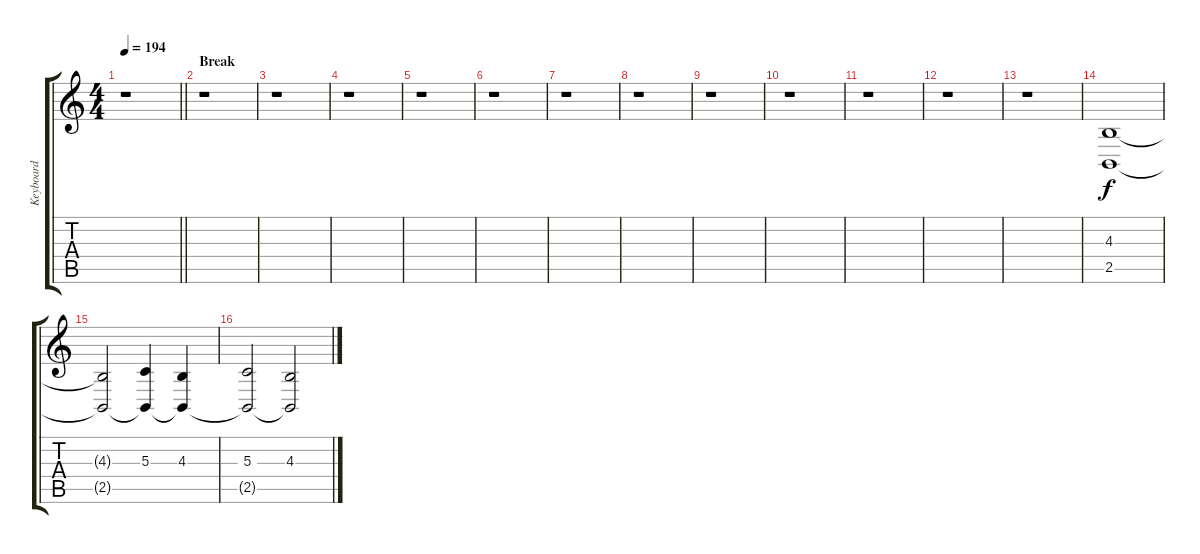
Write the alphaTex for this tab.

\track ("Keyboard" "Keyboard") {instrument lead2sawtooth}
\staff {score tabs}
\tuning (E4 B3 G3 D3 A2 E2) {hide}
\ts (4 4)
\tempo 194
\clef g2
\barLineRight lightlight
\ks c
r.1{dy f} |
\section ("" "Break")
r.1 |
r.1 |
r.1 |
r.1 |
r.1 |
r.1 |
r.1 |
r.1 |
r.1 |
r.1 |
r.1 |
r.1 |
(4.3 2.5).1{volume 5} |
(4.3{t} 2.5{t}).2{volume 9} (5.3 2.5{t}).4 (4.3 2.5{t}).4 |
(5.3 2.5{t}).2 (4.3 2.5{t}).2
